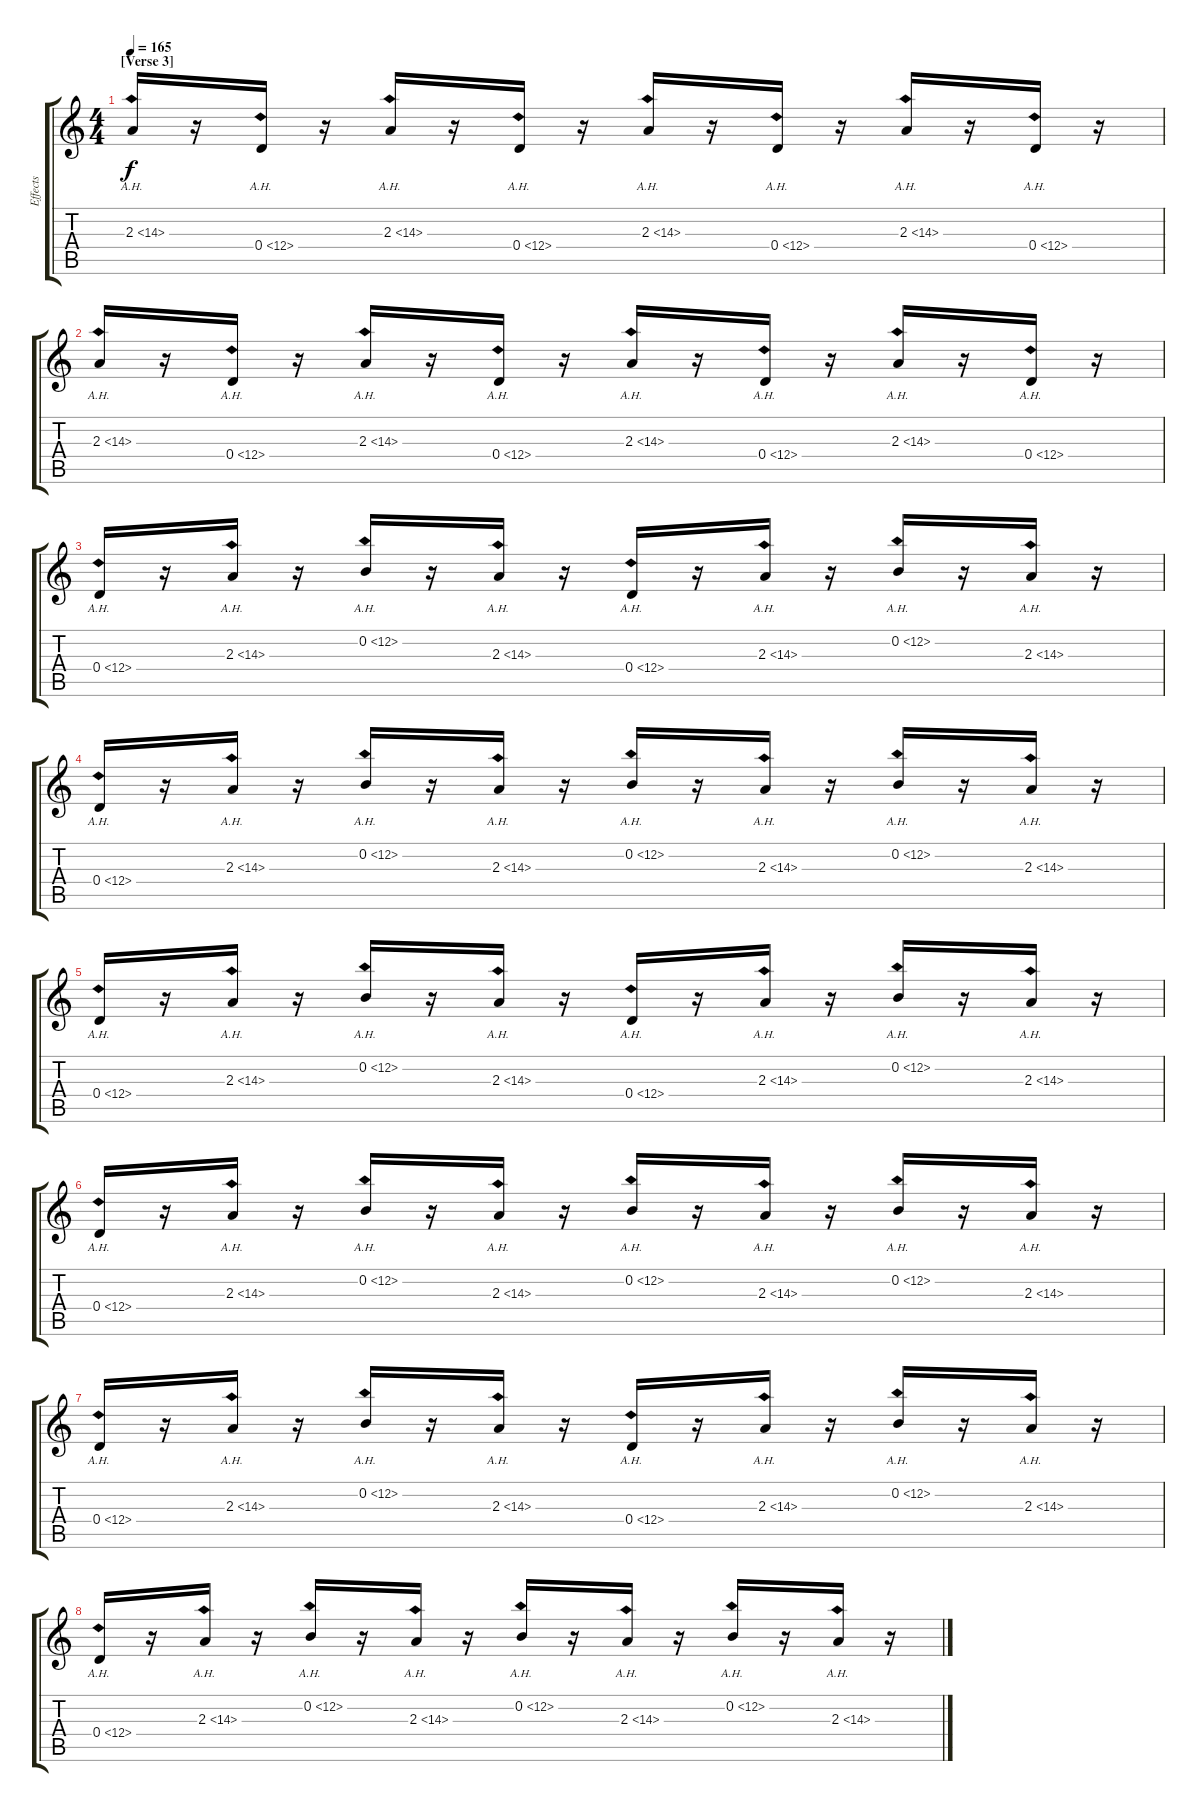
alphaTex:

\track ("Effects" "Effects") {instrument electricguitarmuted}
\staff {score tabs}
\tuning (E4 B3 G3 D3 A2 E2) {hide}
\ts (4 4)
\section ("" "[Verse 3]")
\tempo 165
\clef g2
\ks c
2.3{ah 12}.16{dy f} r.16 0.4{ah 12}.16 r.16 2.3{ah 12}.16 r.16 0.4{ah 12}.16 r.16 2.3{ah 12}.16 r.16 0.4{ah 12}.16 r.16 2.3{ah 12}.16 r.16 0.4{ah 12}.16 r.16 |
2.3{ah 12}.16 r.16 0.4{ah 12}.16 r.16 2.3{ah 12}.16 r.16 0.4{ah 12}.16 r.16 2.3{ah 12}.16 r.16 0.4{ah 12}.16 r.16 2.3{ah 12}.16 r.16 0.4{ah 12}.16 r.16 |
0.4{ah 12}.16 r.16 2.3{ah 12}.16 r.16 0.2{ah 12}.16 r.16 2.3{ah 12}.16 r.16 0.4{ah 12}.16 r.16 2.3{ah 12}.16 r.16 0.2{ah 12}.16 r.16 2.3{ah 12}.16 r.16 |
0.4{ah 12}.16 r.16 2.3{ah 12}.16 r.16 0.2{ah 12}.16 r.16 2.3{ah 12}.16 r.16 0.2{ah 12}.16 r.16 2.3{ah 12}.16 r.16 0.2{ah 12}.16 r.16 2.3{ah 12}.16 r.16 |
0.4{ah 12}.16 r.16 2.3{ah 12}.16 r.16 0.2{ah 12}.16 r.16 2.3{ah 12}.16 r.16 0.4{ah 12}.16 r.16 2.3{ah 12}.16 r.16 0.2{ah 12}.16 r.16 2.3{ah 12}.16 r.16 |
0.4{ah 12}.16 r.16 2.3{ah 12}.16 r.16 0.2{ah 12}.16 r.16 2.3{ah 12}.16 r.16 0.2{ah 12}.16 r.16 2.3{ah 12}.16 r.16 0.2{ah 12}.16 r.16 2.3{ah 12}.16 r.16 |
0.4{ah 12}.16 r.16 2.3{ah 12}.16 r.16 0.2{ah 12}.16 r.16 2.3{ah 12}.16 r.16 0.4{ah 12}.16 r.16 2.3{ah 12}.16 r.16 0.2{ah 12}.16 r.16 2.3{ah 12}.16 r.16 |
0.4{ah 12}.16 r.16 2.3{ah 12}.16 r.16 0.2{ah 12}.16 r.16 2.3{ah 12}.16 r.16 0.2{ah 12}.16 r.16 2.3{ah 12}.16 r.16 0.2{ah 12}.16 r.16 2.3{ah 12}.16 r.16
